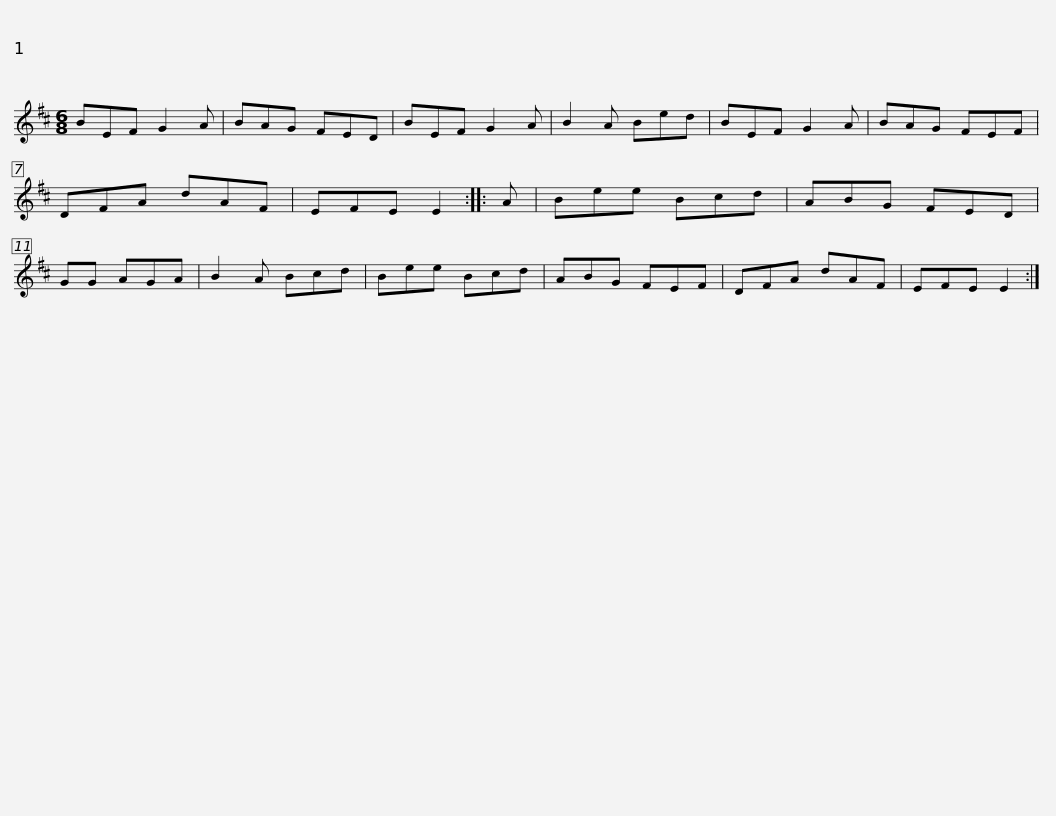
X:1
L:1/8
M:6/8
I:linebreak $
K:D
V:1 treble
V:1
 BEF G2 A | BAG FED | BEF G2 A | B2 A Bed | BEF G2 A | %5
 BAG FEF | DFA dAF | EFE E2 ::$ A | Bee Bcd | %10
 ABG FED | GG AGA | B2 A Bcd | Bee Bcd | ABG FEF | %15
 DFA dAF |$ EFE E2 :| %17
